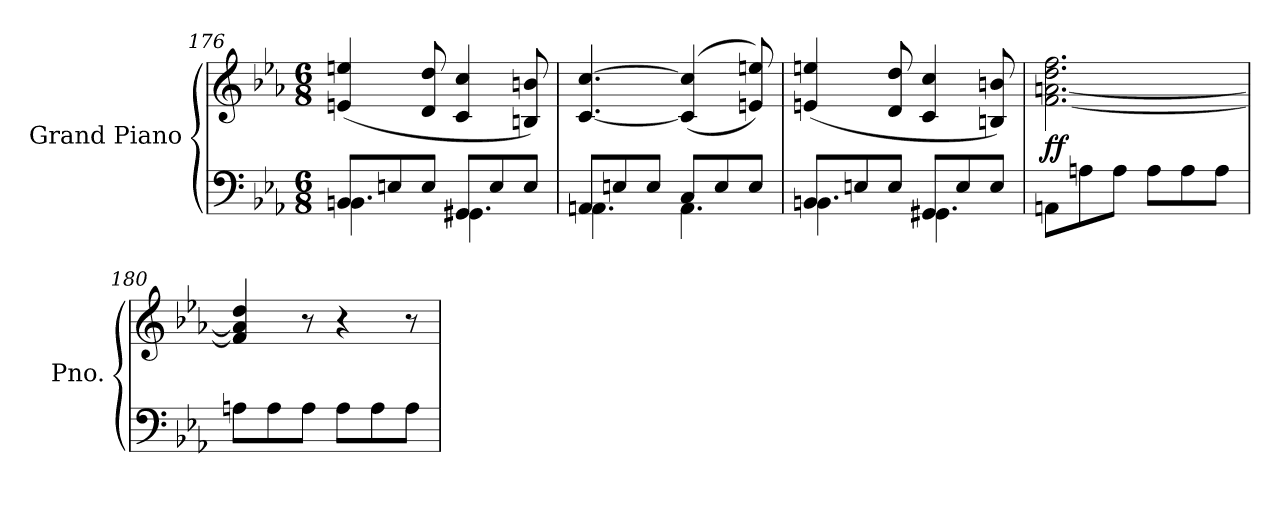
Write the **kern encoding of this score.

**kern	**kern	**dynam
*part1	*part1	*part1
*staff2	*staff1	*staff1/2
*I"Grand Piano	*	*
*I'Pno.	*	*
*clefF4	*clefG2	*
*k[b-e-a-]	*k[b-e-a-]	*
*M6/8	*M6/8	*
=176	=176	=176
*^	*	*
8BBn/L	4.BB\	(4en/ 4een/	.
8En/	.	.	.
8E/J	.	8d/ 8dd/	.
8GG#X/L	4.GG#X\	4c/ 4cc/	.
8E/	.	.	.
8E/J	.	8Bn/ 8bn/)	.
=177	=177	=177	=177
8AAn/L	4.AA\	[4.c/ [4.cc/	.
8En/	.	.	.
8E/J	.	.	.
8C/L	4.AA\	(>(4c/] 4cc/]	.
8E/	.	.	.
8E/J	.	8en/ 8een/))	.
=178	=178	=178	=178
8BBn/L	4.BB\	(4en/ 4een/	.
8En/	.	.	.
8E/J	.	8d/ 8dd/	.
8GG#X/L	4.GG#X\	4c/ 4cc/	.
8E/	.	.	.
8E/J	.	8Bn/ 8bn/)	.
*v	*v	*	*
=179	=179	=179
!	!	!LO:DY:b
8AAn\L	[2.f\ [2.an\ 2.dd\ 2.ff\	ff
8An\	.	.
8A\J	.	.
8A\L	.	.
8A\	.	.
8A\J	.	.
!!LO:PB:g=z
=180	=180	=180
8An\L	4f/] 4a/] 4dd/	.
8A\	.	.
8A\J	8r	.
8A\L	4r	.
8A\	.	.
8A\J	8r	.
=	=	=
*-	*-	*-
